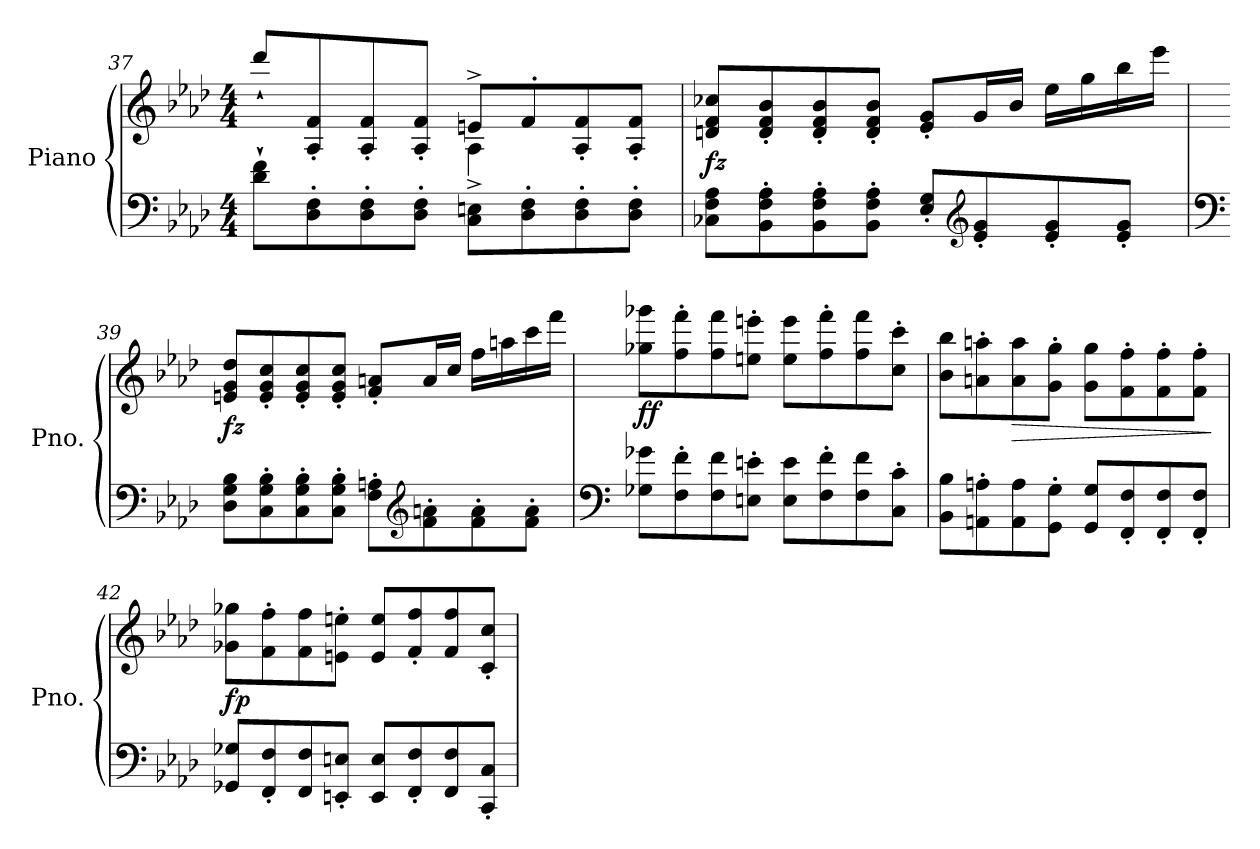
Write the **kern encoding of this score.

**kern	**kern	**dynam
*part1	*part1	*part1
*staff2	*staff1	*staff1/2
*I"Piano	*	*
*I'Pno.	*	*
*clefF4	*clefG2	*
*k[b-e-a-d-]	*k[b-e-a-d-]	*
*M4/4	*M4/4	*
=37	=37	=37
*	*^	*
8d-\` 8f\`L	8ddd-`/L	2ryy	.
8D-\' 8F\'	8A-/' 8f/'	.	.
8D-\' 8F\'	8A-/' 8f/'	.	.
8D-\' 8F\'J	8A-/' 8f/'J	.	.
8C\^ 8En\^L	8en^/L	4A-\	.
8D-\' 8F\'	8f'/	.	.
8D-\' 8F\'	8A-/' 8f/'	4ryy	.
8D-\' 8F\'J	8A-/' 8f/'J	.	.
*	*v	*v	*
!!LO:PB:g=z
=38	=38	=38
!	!	!LO:DY:b
8C-X\ 8F\ 8A-\L	8dn/ 8f/ 8cc-X/L	fz
8BB-\' 8F\' 8A-\'	8d/' 8f/' 8b-/'	.
8BB-\' 8F\' 8A-\'	8d/' 8f/' 8b-/'	.
8BB-\' 8F\' 8A-\'J	8d/' 8f/' 8b-/'J	.
8E-/' 8G/'L	8e-/' 8g/'L	.
*clefG2	*	*
8e-/' 8g/'	16g/L	.
.	16b-/JJ	.
8e-/' 8g/'	16ee-\LL	.
.	16gg\	.
8e-/' 8g/'J	16bb-\	.
.	16eee-\JJ	.
=39	=39	=39
*clefF4	*	*
!	!	!LO:DY:b
8D-\ 8G\ 8B-\L	8en/ 8g/ 8dd-/L	fz
8C\' 8G\' 8B-\'	8e/' 8g/' 8cc/'	.
8C\' 8G\' 8B-\'	8e/' 8g/' 8cc/'	.
8C\' 8G\' 8B-\'J	8e/' 8g/' 8cc/'J	.
8F\' 8An\'L	8f/' 8an/'L	.
*clefG2	*	*
8f\' 8an\'	16a/L	.
.	16cc/JJ	.
8f\' 8a\'	16ff\LL	.
.	16aan\	.
8f\' 8a\'J	16ccc\	.
.	16fff\JJ	.
=40	=40	=40
*clefF4	*	*
!	!	!LO:DY:b
8G-X\ 8g-X\L	8gg-X\ 8ggg-X\L	ff
8F\' 8f\'	8ff\' 8fff\'	.
8F\ 8f\	8ff\ 8fff\	.
8En\' 8en\'J	8een\' 8eeen\'J	.
8E\ 8e\L	8ee\ 8eee\L	.
8F\' 8f\'	8ff\' 8fff\'	.
8F\ 8f\	8ff\ 8fff\	.
8C\' 8c\'J	8cc\' 8ccc\'J	.
=41	=41	=41
8BB-\ 8B-\L	8b-\ 8bb-\L	.
8AAn\' 8An\'	8an\' 8aan\'	.
!	!	!LO:HP:b
8AA\ 8A\	8a\ 8aa\	>
8GG\' 8G\'J	8g\' 8gg\'J	.
8GG/ 8G/L	8g\ 8gg\L	.
8FF/' 8F/'	8f\' 8ff\'	.
8FF/' 8F/'	8f\' 8ff\'	.
8FF/' 8F/'J	8f\' 8ff\'J	.
.	.	]
!!LO:LB:g=z
=42	=42	=42
!	!	!LO:DY:b
8GG-X/ 8G-X/L	8g-X\ 8gg-X\L	fp
8FF/' 8F/'	8f\' 8ff\'	.
8FF/ 8F/	8f\ 8ff\	.
8EEn/' 8En/'J	8en\' 8een\'J	.
8EE/ 8E/L	8e/ 8ee/L	.
8FF/' 8F/'	8f/' 8ff/'	.
8FF/ 8F/	8f/ 8ff/	.
8CC/' 8C/'J	8c/' 8cc/'J	.
=	=	=
*-	*-	*-
